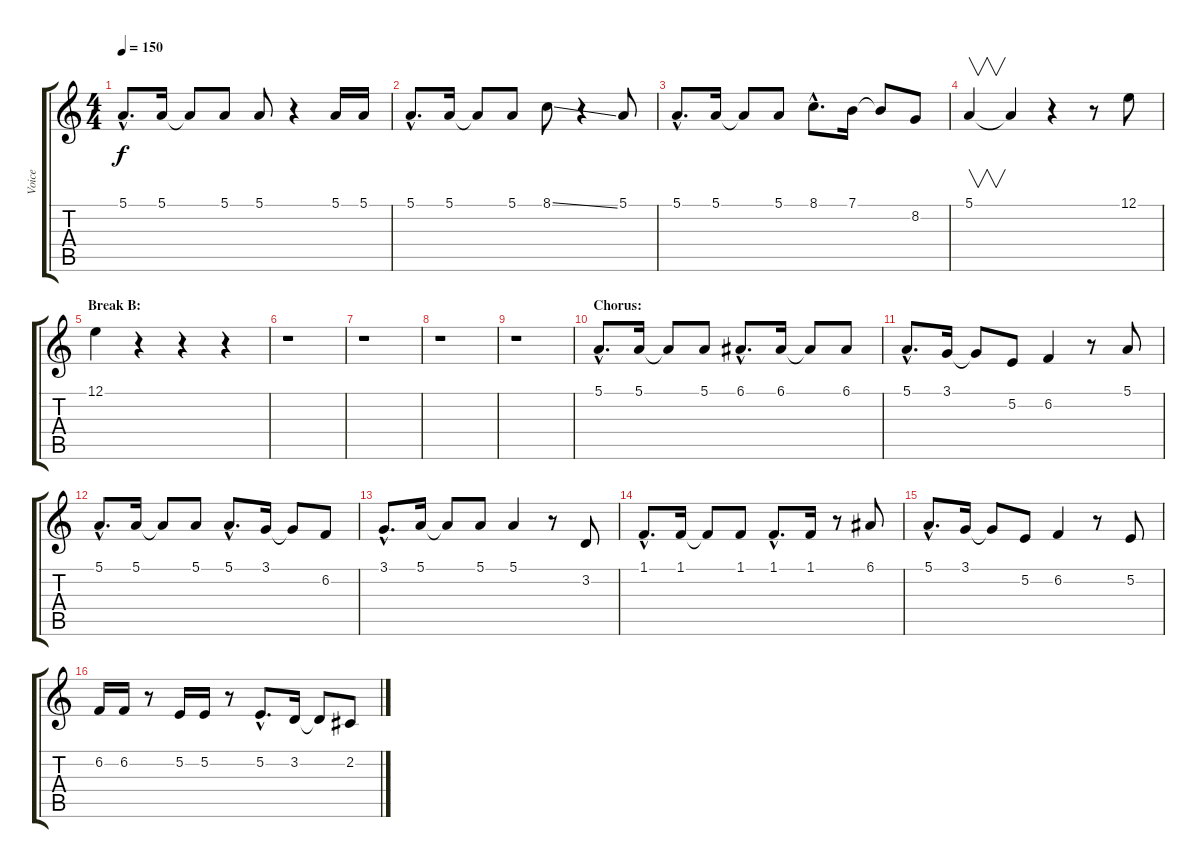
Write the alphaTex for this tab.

\track ("Voice" "Voice") {instrument oboe}
\staff {score tabs}
\tuning (E4 B3 G3 D3 A2 E2) {hide}
\ts (4 4)
\tempo 150
\clef g2
\ks c
5.1{hac}.8{d dy f} 5.1.16 5.1{t}.8 5.1.8 5.1.8 r.4 5.1.16 5.1.16 |
5.1{hac}.8{d} 5.1.16 5.1{t}.8 5.1.8 8.1{ss}.8 r.4 5.1.8 |
5.1{hac}.8{d} 5.1.16 5.1{t}.8 5.1.8 8.1{hac}.8{d} 7.1.16 7.1{t}.8 8.2.8 |
5.1.4{v} 5.1{t}.4 r.4 r.8 12.1.8 |
\section ("" "Break B:")
12.1.4 r.4 r.4 r.4 |
r.1 |
r.1 |
r.1 |
r.1 |
\section ("" "Chorus:")
5.1{hac}.8{d} 5.1.16 5.1{t}.8 5.1.8 6.1{hac}.8{d} 6.1.16 6.1{t}.8 6.1.8 |
5.1{hac}.8{d} 3.1.16 3.1{t}.8 5.2.8 6.2.4 r.8 5.1.8 |
5.1{hac}.8{d} 5.1.16 5.1{t}.8 5.1.8 5.1{hac}.8{d} 3.1.16 3.1{t}.8 6.2.8 |
3.1{hac}.8{d} 5.1.16 5.1{t}.8 5.1.8 5.1.4 r.8 3.2.8 |
1.1{hac}.8{d} 1.1.16 1.1{t}.8 1.1.8 1.1{hac}.8{d} 1.1.16 r.8 6.1.8 |
5.1{hac}.8{d} 3.1.16 3.1{t}.8 5.2.8 6.2.4 r.8 5.2.8 |
6.2.16 6.2.16 r.8 5.2.16 5.2.16 r.8 5.2{hac}.8{d} 3.2.16 3.2{t}.8 2.2.8
